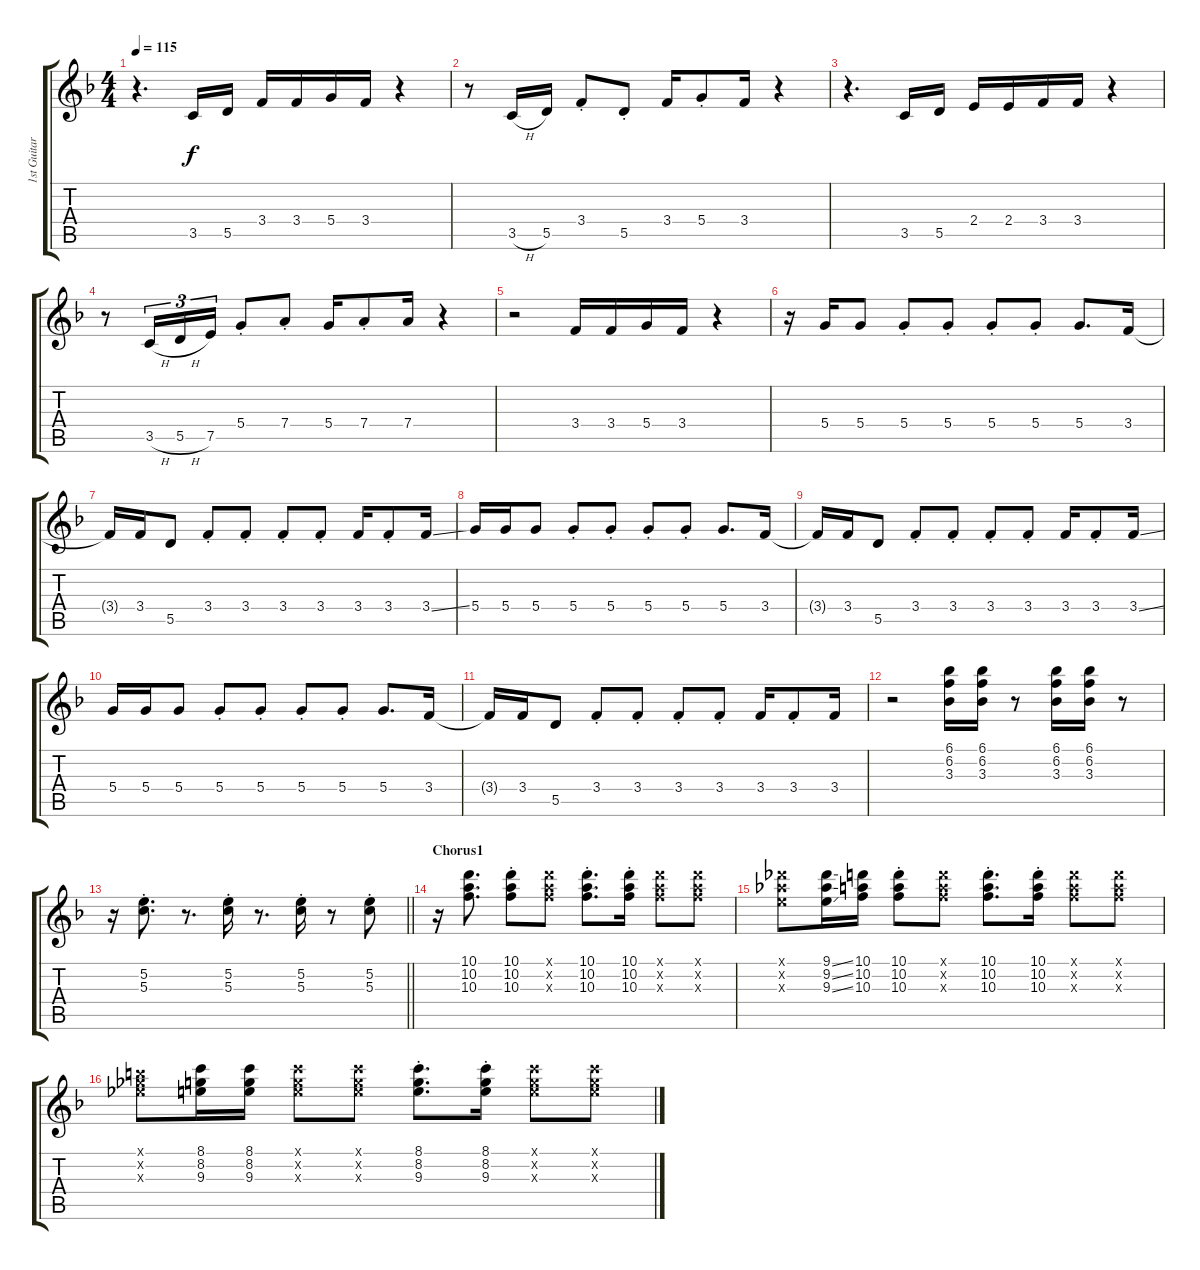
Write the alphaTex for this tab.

\track ("1st Guitar" "1st Guitar") {instrument electricguitarjazz}
\staff {score tabs}
\tuning (E4 B3 G3 D3 A2 E2) {hide}
\ts (4 4)
\tempo 115
\clef g2
\ks f
r.4{d dy f} 3.5.16 5.5.16 3.4.16 3.4.16 5.4.16 3.4.16 r.4 |
r.8 3.5{h}.16 5.5.16 3.4{st}.8 5.5{st}.8 3.4.16 5.4{st}.8 3.4.16 r.4 |
r.4{d} 3.5.16 5.5.16 2.4.16 2.4.16 3.4.16 3.4.16 r.4 |
r.8 3.5{h}.16{tu (3 2)} 5.5{h}.16{tu (3 2)} 7.5.16{tu (3 2)} 5.4{st}.8 7.4{st}.8 5.4.16 7.4{st}.8 7.4.16 r.4 |
r.2 3.4.16 3.4.16 5.4.16 3.4.16 r.4 |
r.16 5.4.16 5.4.8 5.4{st}.8 5.4{st}.8 5.4{st}.8 5.4{st}.8 5.4.8{d} 3.4.16 |
3.4{t}.16 3.4.16 5.5.8 3.4{st}.8 3.4{st}.8 3.4{st}.8 3.4{st}.8 3.4.16 3.4{st}.8 3.4{ss}.16 |
5.4.16 5.4.16 5.4.8 5.4{st}.8 5.4{st}.8 5.4{st}.8 5.4{st}.8 5.4.8{d} 3.4.16 |
3.4{t}.16 3.4.16 5.5.8 3.4{st}.8 3.4{st}.8 3.4{st}.8 3.4{st}.8 3.4.16 3.4{st}.8 3.4{ss}.16 |
5.4.16 5.4.16 5.4.8 5.4{st}.8 5.4{st}.8 5.4{st}.8 5.4{st}.8 5.4.8{d} 3.4.16 |
3.4{t}.16 3.4.16 5.5.8 3.4{st}.8 3.4{st}.8 3.4{st}.8 3.4{st}.8 3.4.16 3.4{st}.8 3.4.16 |
r.2 (6.1 6.2 3.3).16 (6.1 6.2 3.3).16 r.8 (6.1 6.2 3.3).16 (6.1 6.2 3.3).16 r.8 |
\barLineRight lightlight
r.16 (5.2 5.3{st}).8{d} r.8{d} (5.2 5.3{st}).16 r.8{d} (5.2 5.3{st}).16 r.8 (5.2 5.3{st}).8 |
\section ("" "Chorus1")
r.16 (10.1 10.2 10.3).8{d} (10.1 10.2{st} 10.3).8 (10.1{x} 10.2{x} 10.3{x}).8 (10.1 10.2 10.3{st}).8{d} (10.1{st} 10.2 10.3).16 (10.1{x} 10.2{x} 10.3{x}).8 (10.1{x} 10.2{x} 10.3{x}).8 |
(9.1{x} 9.2{x} 9.3{x}).8 (9.1{ss} 9.2{ss} 9.3{ss}).16 (10.1 10.2 10.3).16 (10.1 10.2{st} 10.3).8 (10.1{x} 10.2{x} 10.3{x}).8 (10.1 10.2 10.3{st}).8{d} (10.1 10.2 10.3{st}).16 (10.1{x} 10.2{x} 10.3{x}).8 (10.1{x} 10.2{x} 10.3{x}).8 |
(7.1{x} 7.2{x} 8.3{x}).8 (8.1 8.2 9.3).16 (8.1 8.2 9.3).16 (8.1{x} 8.2{x} 9.3{x}).8 (8.1{x} 8.2{x} 9.3{x}).8 (8.1{st} 8.2 9.3).8{d} (8.1{st} 8.2 9.3).16 (8.1{x} 8.2{x} 9.3{x}).8 (8.1{x} 8.2{x} 9.3{x}).8
